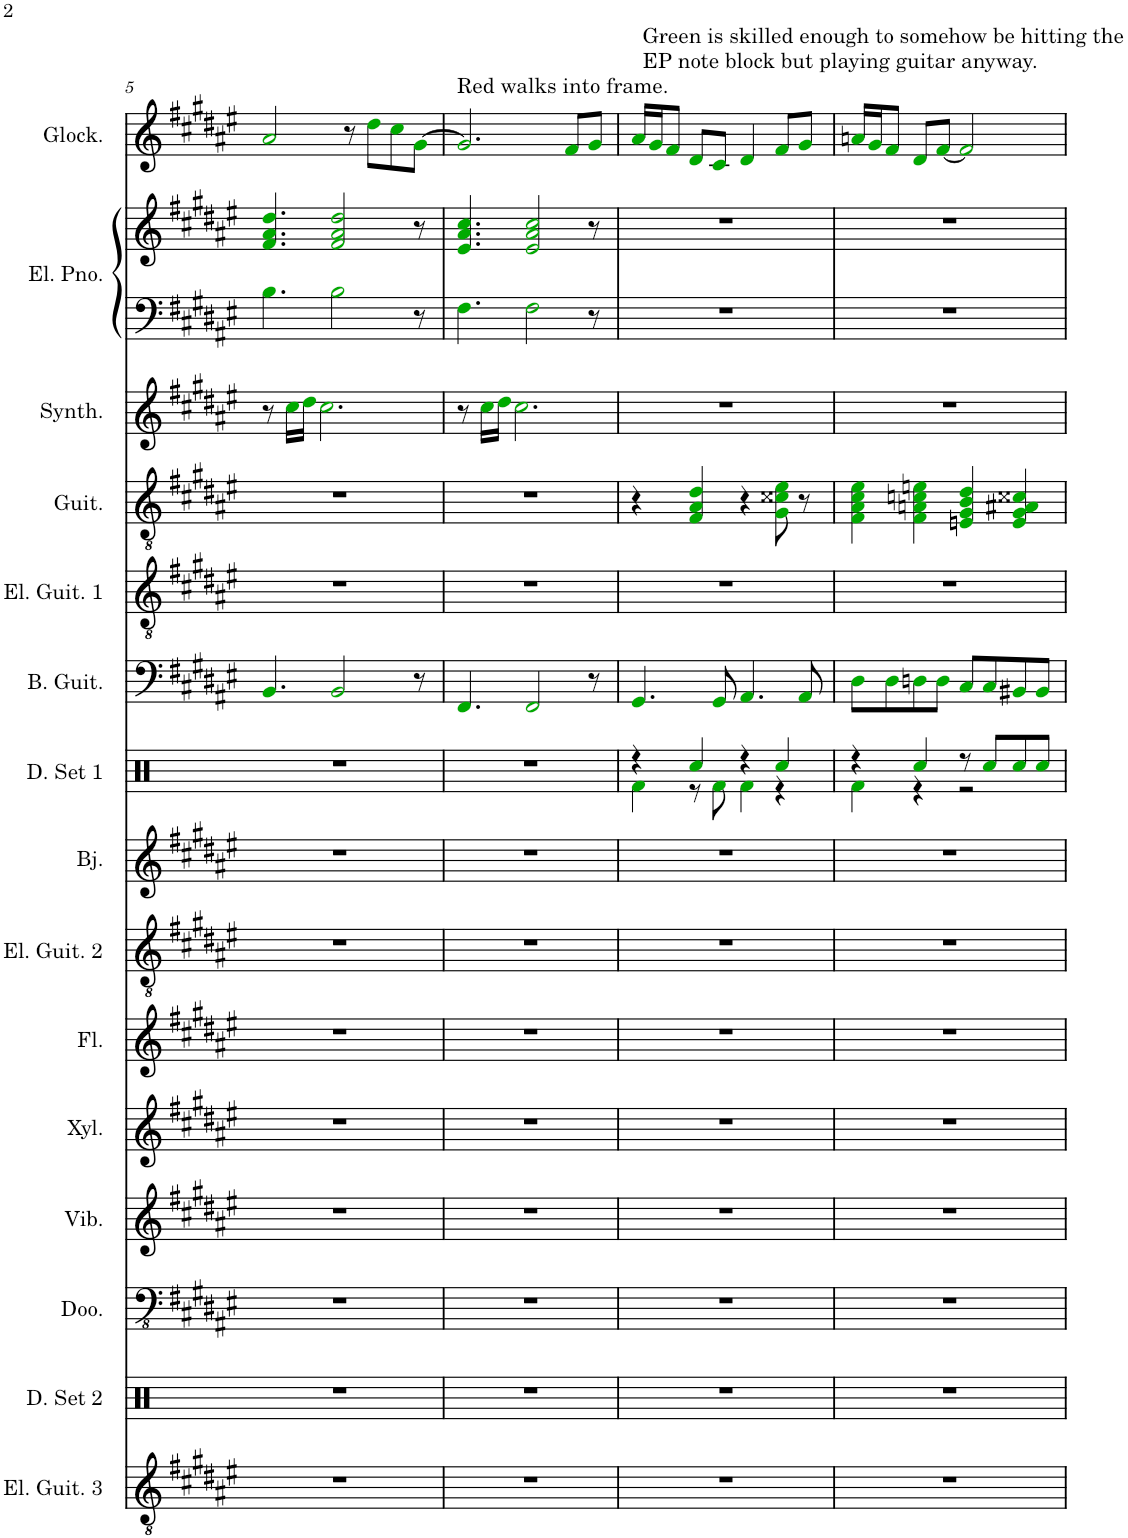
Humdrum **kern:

**kern	**kern	**kern	**kern	**kern	**kern	**kern	**kern	**kern	**kern	**kern	**kern	**kern	**kern	**kern	**kern
*part15	*part14	*part13	*part12	*part11	*part10	*part9	*part8	*part7	*part6	*part5	*part4	*part3	*part2	*part2	*part1
*staff16	*staff15	*staff14	*staff13	*staff12	*staff11	*staff10	*staff9	*staff8	*staff7	*staff6	*staff5	*staff4	*staff3	*staff2	*staff1
*I"Electric Guitar 3	*I"Drumset 2	*I"Didgeridoo	*I"Vibraphone	*I"Xylophone	*I"Flute	*I"Electric Guitar 2	*I"Banjo	*I"Drumset 1	*I"Bass Guitar	*I"Electric Guitar 1	*I"Guitar	*I"Square Synthesizer	*I"Electric Piano	*	*I"Glockenspiel
*I'El. Guit. 3	*I'D. Set 2	*I'Doo.	*I'Vib.	*I'Xyl.	*I'Fl.	*I'El. Guit. 2	*I'Bj.	*I'D. Set 1	*I'B. Guit.	*I'El. Guit. 1	*I'Guit.	*I'Synth.	*I'El. Pno.	*	*I'Glock.
!!LO:PB:g=z
*clefGv2	*clefX	*clefFv4	*clefG2	*clefG2	*clefG2	*clefGv2	*clefG2	*clefX	*clefF4	*clefGv2	*clefGv2	*clefG2	*clefF4	*clefG2	*clefG2
*	*	*	*	*Trd-7c-12	*	*	*	*	*Trd7c12	*	*	*	*	*	*Trd-14c-24
*k[f#c#g#d#a#e#]	*k[]	*k[f#c#g#d#a#e#]	*k[f#c#g#d#a#e#]	*k[f#c#g#d#a#e#]	*k[f#c#g#d#a#e#]	*k[f#c#g#d#a#e#]	*k[f#c#g#d#a#e#]	*k[]	*k[f#c#g#d#a#e#]	*k[f#c#g#d#a#e#]	*k[f#c#g#d#a#e#]	*k[f#c#g#d#a#e#]	*k[f#c#g#d#a#e#]	*k[f#c#g#d#a#e#]	*k[f#c#g#d#a#e#]
*M4/4	*M4/4	*M4/4	*M4/4	*M4/4	*M4/4	*M4/4	*M4/4	*M4/4	*M4/4	*M4/4	*M4/4	*M4/4	*M4/4	*M4/4	*M4/4
=5	=5	=5	=5	=5	=5	=5	=5	=5	=5	=5	=5	=5	=5	=5	=5
1r	1r	1r	1r	1r	1r	1r	1r	1r	4.BBi/	1r	1r	8r	4.Bi\	4.f#i/ 4.a#i/ 4.dd#i/	2a#i/
.	.	.	.	.	.	.	.	.	.	.	.	16cc#i\LL	.	.	.
.	.	.	.	.	.	.	.	.	.	.	.	16dd#i\JJ	.	.	.
.	.	.	.	.	.	.	.	.	.	.	.	2.cc#i\	.	.	.
.	.	.	.	.	.	.	.	.	2BBi/	.	.	.	2Bi\	2f#i/ 2a#i/ 2dd#i/	.
.	.	.	.	.	.	.	.	.	.	.	.	.	.	.	8r
.	.	.	.	.	.	.	.	.	.	.	.	.	.	.	8dd#i\L
.	.	.	.	.	.	.	.	.	.	.	.	.	.	.	8cc#i\
.	.	.	.	.	.	.	.	.	8r	.	.	.	8r	8r	[8g#i\J
=6	=6	=6	=6	=6	=6	=6	=6	=6	=6	=6	=6	=6	=6	=6	=6
!	!	!	!	!	!	!	!	!	!	!	!	!	!	!	!LO:TX:a:t=Red walks into frame.
1r	1r	1r	1r	1r	1r	1r	1r	1r	4.FF#i/	1r	1r	8r	4.F#i\	4.e#i/ 4.a#i/ 4.cc#i/	2.g#i/]
.	.	.	.	.	.	.	.	.	.	.	.	16cc#i\LL	.	.	.
.	.	.	.	.	.	.	.	.	.	.	.	16dd#i\JJ	.	.	.
.	.	.	.	.	.	.	.	.	.	.	.	2.cc#i\	.	.	.
.	.	.	.	.	.	.	.	.	2FF#i/	.	.	.	2F#i\	2e#i/ 2a#i/ 2cc#i/	.
.	.	.	.	.	.	.	.	.	.	.	.	.	.	.	8f#i/L
.	.	.	.	.	.	.	.	.	8r	.	.	.	8r	8r	8g#i/J
=7	=7	=7	=7	=7	=7	=7	=7	=7	=7	=7	=7	=7	=7	=7	=7
*	*	*	*	*	*	*	*	*^	*	*	*	*	*	*	*
!	!	!	!	!	!	!	!	!	!	!	!	!	!	!	!	!LO:TX:a:t=Green is skilled enough to somehow be hitting the
!	!	!	!	!	!	!	!	!	!	!	!	!	!	!	!	!LO:TX:a:t=EP note block but playing guitar anyway.
1r	1r	1r	1r	1r	1r	1r	1r	4r	4Rfi\	4.GG#i/	1r	4r	1r	1r	1r	16a#i/LL
.	.	.	.	.	.	.	.	.	.	.	.	.	.	.	.	16g#i/J
.	.	.	.	.	.	.	.	.	.	.	.	.	.	.	.	8f#i/J
.	.	.	.	.	.	.	.	4Rcci/	8r	.	.	4F#i/ 4A#i/ 4d#i/	.	.	.	8d#i/L
.	.	.	.	.	.	.	.	.	8Rfi\	8GG#i/	.	.	.	.	.	8c#i/J
.	.	.	.	.	.	.	.	4r	4Rfi\	4.AA#i/	.	4r	.	.	.	4d#i/
.	.	.	.	.	.	.	.	4Rcci/	4r	.	.	8G#i\ 8c##Xi\ 8e#i\	.	.	.	8f#i/L
.	.	.	.	.	.	.	.	.	.	8AA#i/	.	8r	.	.	.	8g#i/J
=8	=8	=8	=8	=8	=8	=8	=8	=8	=8	=8	=8	=8	=8	=8	=8	=8
1r	1r	1r	1r	1r	1r	1r	1r	4r	4Rfi\	8D#i\L	1r	4F#i\ 4A#i\ 4c#i\ 4e#i\	1r	1r	1r	16ani/LL
.	.	.	.	.	.	.	.	.	.	.	.	.	.	.	.	16g#i/J
.	.	.	.	.	.	.	.	.	.	8D#i\	.	.	.	.	.	8f#i/J
.	.	.	.	.	.	.	.	4Rcci/	4r	8Dni\	.	4F#i\ 4Ani\ 4cni\ 4eni\	.	.	.	8d#i/L
.	.	.	.	.	.	.	.	.	.	8Di\J	.	.	.	.	.	[8f#i/J
.	.	.	.	.	.	.	.	8r	2r	8C#i/L	.	4Eni/ 4G#i/ 4Bi/ 4d#i/	.	.	.	2f#i/]
.	.	.	.	.	.	.	.	8Rcci/L	.	8C#i/	.	.	.	.	.	.
.	.	.	.	.	.	.	.	8Rcci/	.	8BB#Xi/	.	4Ei/ 4G#i/ 4A#Xi/ 4c##Xi/	.	.	.	.
.	.	.	.	.	.	.	.	8Rcci/J	.	8BB#i/J	.	.	.	.	.	.
*	*	*	*	*	*	*	*	*v	*v	*	*	*	*	*	*	*
=	=	=	=	=	=	=	=	=	=	=	=	=	=	=	=
*-	*-	*-	*-	*-	*-	*-	*-	*-	*-	*-	*-	*-	*-	*-	*-
